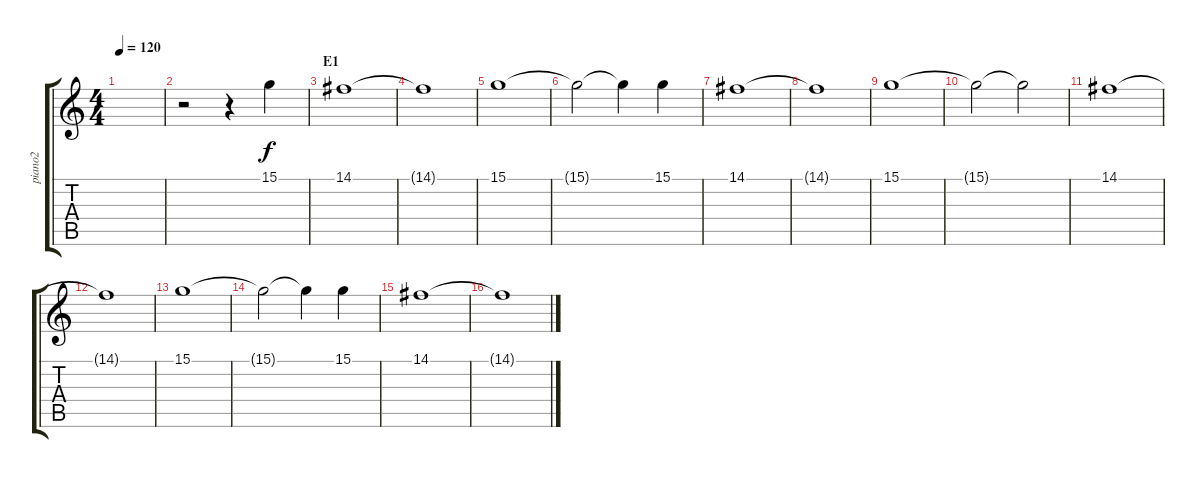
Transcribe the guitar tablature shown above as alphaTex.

\track ("piano2" "piano2") {instrument stringensemble2}
\staff {score tabs}
\tuning (E4 B3 G3 D3 A2 E2) {hide}
\ts (4 4)
\tempo 120
\clef g2
\ks c
|
r.2 r.4 15.1.4 |
\section ("" "E1")
14.1.1 |
14.1{t}.1 |
15.1.1 |
15.1{t}.2 15.1{t}.4 15.1.4 |
14.1.1 |
14.1{t}.1 |
15.1.1 |
15.1{t}.2 15.1{t}.2 |
14.1.1 |
14.1{t}.1 |
15.1.1 |
15.1{t}.2 15.1{t}.4 15.1.4 |
14.1.1 |
14.1{t}.1
